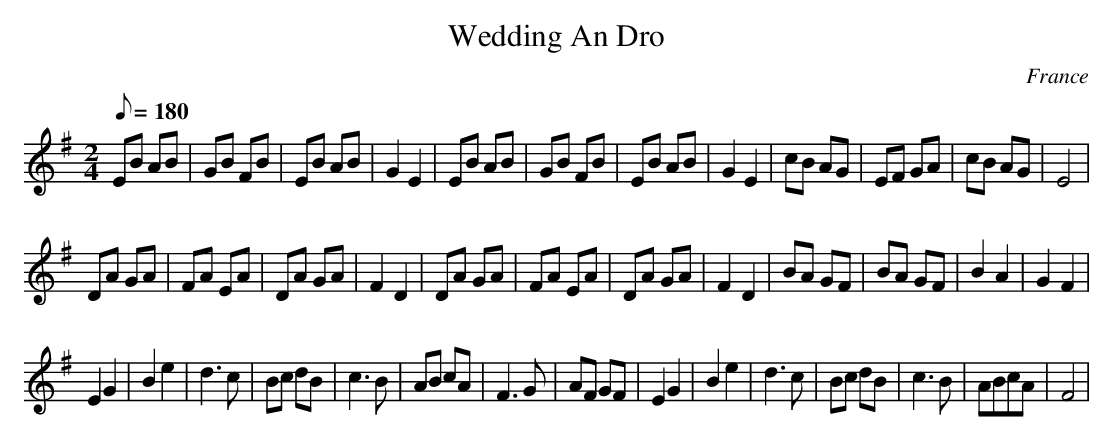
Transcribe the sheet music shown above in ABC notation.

X:1
T:Wedding An Dro
O:France
L:1/8
M:2/4
Q:180
K:E minor
EB AB|GB FB|EB AB|G2 E2|EB AB|GB FB|EB AB|G2E2|cB AG|EF GA|cB AG|E4|
DA GA|FA EA|DA GA|F2D2|DA GA|FA EA|DA GA|F2D2|BA GF|BA GF|B2A2|G2F2|
E2G2|B2e2|d3c|Bc dB|c3B|AB cA|F3G|AF GF|E2G2|B2e2|d3c|Bc dB|c3B|ABcA|F4|
